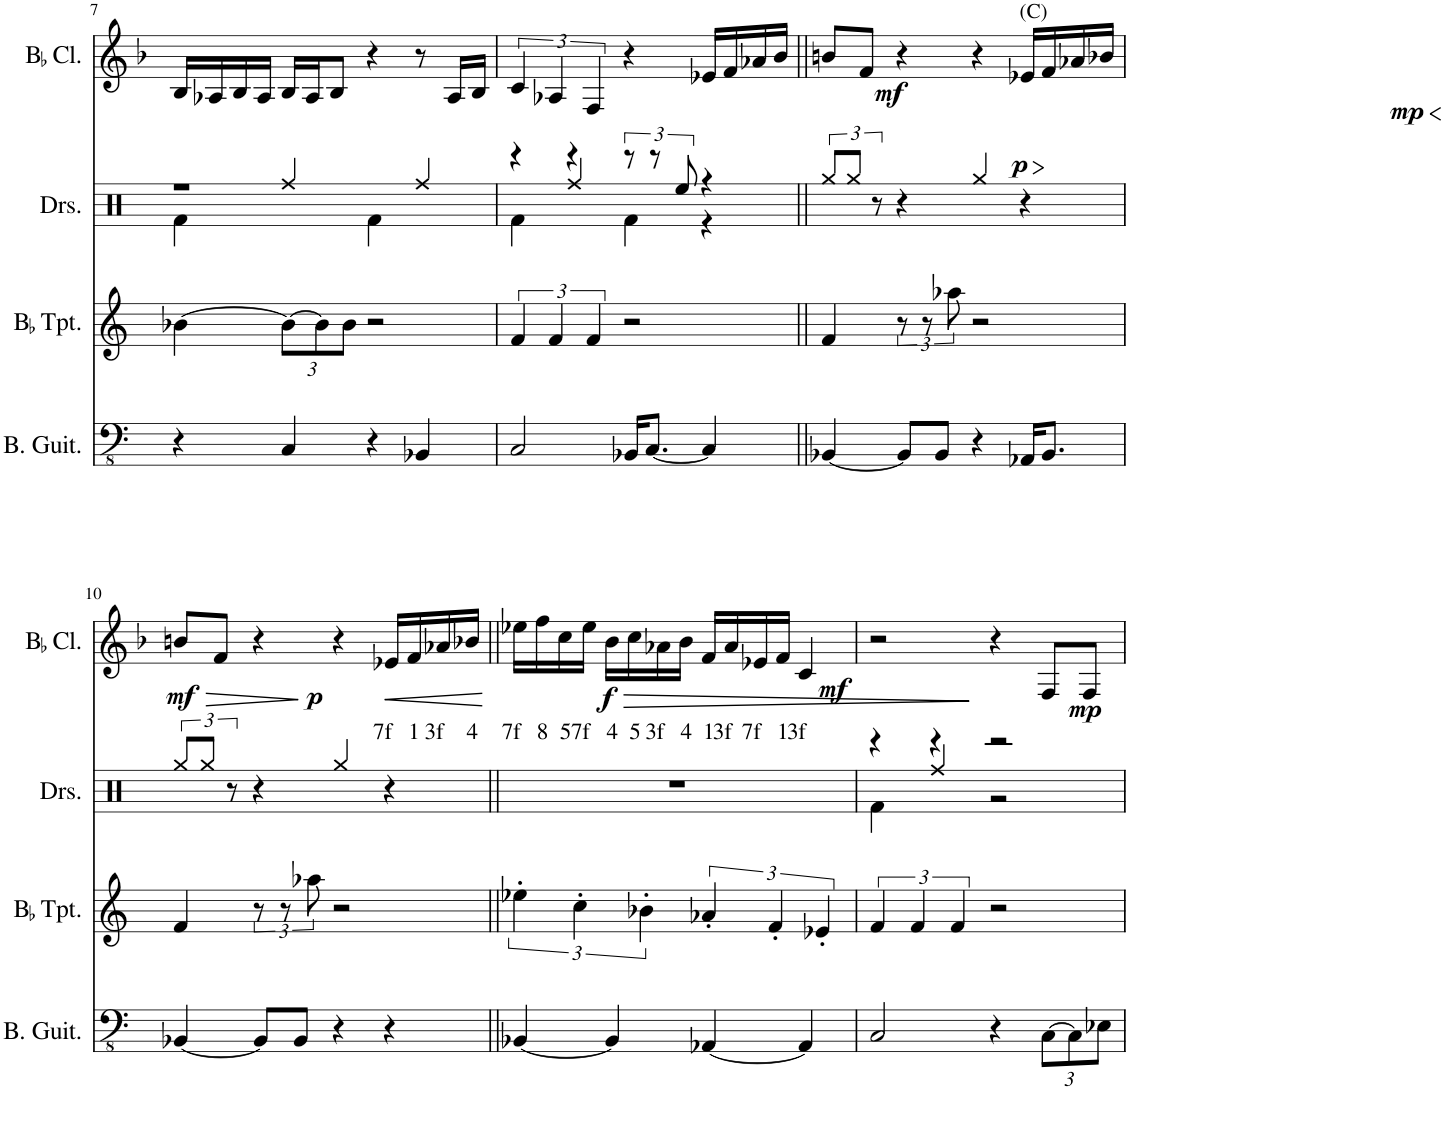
**kern	**kern	**kern	**kern	**text	**dynam
*part4	*part3	*part2	*part1	*part1	*part1
*staff4	*staff3	*staff2	*staff1	*staff1	*staff1
*I"Bass Guitar	*I"BaccidentalFlat Trumpet	*I"Drumset	*I"BaccidentalFlat Clarinet	*	*
*I'B. Guit.	*I'BaccidentalFlat Tpt.	*I'Drs.	*I'BaccidentalFlat Cl.	*	*
!!LO:PB:g=z
*clefFv4	*clefG2	*clefX	*clefG2	*	*
*	*Trd1c2	*	*Trd1c2	*	*
*k[]	*k[]	*k[]	*k[b-]	*	*
*M4/4	*M4/4	*M4/4	*M4/4	*	*
=7	=7	=7	=7	=7	=7
*	*	*^	*	*	*
4r	[4b-X\	1r	4Rf\	16B-/LL	.	.
.	.	.	.	16A-X/	.	.
.	.	.	.	16B-/	.	.
.	.	.	.	16A-/JJ	.	.
*	*Xbrackettup	*	*	*	*	*
4CC/	12b-\L_	.	4Rff/	16B-/LL	.	.
.	.	.	.	16A-/J	.	.
.	12b-\]	.	.	.	.	.
.	.	.	.	8B-/J	.	.
.	12b-\J	.	.	.	.	.
4r	2r	.	4Rf\	4r	.	.
4BBB-X/	.	.	4Rff/	8r	.	.
.	.	.	.	16A-/LL	.	.
.	.	.	.	16B-/JJ	.	.
=8	=8	=8	=8	=8	=8	=8
*	*brackettup	*	*	*	*	*
2CC/	6f/	4r	4Rf\	6c/	.	.
.	6f/	.	.	6A-X/	.	.
.	.	4r	4Rff/	.	.	.
.	6f/	.	.	6F/	.	.
16BBB-X/KL	2r	12r	4Rf\	4r	.	.
[8.CC/J	.	.	.	.	.	.
.	.	12r	.	.	.	.
.	.	12Ree/	.	.	.	.
4CC/]	.	4r	4r	16e-X/LL	.	.
.	.	.	.	16f/	.	.
.	.	.	.	16a-X/	.	.
.	.	.	.	16b-/JJ	.	.
*	*	*v	*v	*	*	*
=9||	=9||	=9||	=9||	=9||	=9||
!	!	!	!	!	!LO:DY:b
[4BBB-X/	4f/	12Rgg/L	8bn/L	.	mf
.	.	12Rgg/J	.	.	.
!	!	!	!	!	!LO:HP:b
!	!	!	!	!	!LO:DY:n=1:b
.	.	.	8f/J	.	> p
.	.	12r	.	.	.
8BBB-/L]	12r	4r	4r	.	]
.	12r	.	.	.	.
8BBB-/J	.	.	.	.	.
.	12aa-X\	.	.	.	.
4r	2r	4Rgg/	4r	.	.
!	!	!	!LO:TX:a:t=(C)	!	!
!	!	!	!	!	!LO:HP:b
!	!	!	!	!	!LO:DY:n=2:b
16AAA-X/KL	.	4r	16e-X/LL	.	< mp
8.BBB-/J	.	.	16f/	.	[
.	.	.	16a-X/	.	.
.	.	.	16b-X/JJ	.	.
!!LO:LB:g=z
=10	=10	=10	=10	=10	=10
!	!	!	!	!	!LO:HP:b
!	!	!	!	!	!LO:DY:n=1:b
[4BBB-X/	4f/	12Rgg/L	8bn/L	.	> mf
.	.	12Rgg/J	.	.	.
!	!	!	!	!	!LO:DY:n=2:b
.	.	.	8f/J	.	] p
.	.	12r	.	.	.
8BBB-/L]	12r	4r	4r	.	.
.	12r	.	.	.	.
8BBB-/J	.	.	.	.	.
.	12aa-X\	.	.	.	.
4r	2r	4Rgg/	4r	.	.
!	!	!	!	!LO:LY:b	!LO:HP:b
4r	.	4r	16e-X/LL	7f	<
!	!	!	!	!LO:LY:b	!
.	.	.	16f/	1	[
!	!	!	!	!LO:LY:b	!
.	.	.	16a-X/	3f	.
!	!	!	!	!LO:LY:b	!
.	.	.	16b-X/JJ	4	.
=11||	=11||	=11||	=11||	=11||	=11||
!	!	!	!	!LO:LY:b	!LO:HP:b
!	!	!	!	!	!LO:DY:n=1:b
[4BBB-X/	6ee-X'\	1r	16ee-X\LL	7f	> f
!	!	!	!	!LO:LY:b	!
.	.	.	16ff\	8	]
!	!	!	!	!LO:LY:b	!
.	.	.	16cc\	5	.
.	6cc'\	.	.	.	.
!	!	!	!	!LO:LY:b	!
.	.	.	16ee-\JJ	7f	.
!	!	!	!	!LO:LY:b	!LO:DY:n=2:b
4BBB-/]	.	.	16b-\LL	4	mf
!	!	!	!	!LO:LY:b	!
.	.	.	16cc\	5	.
.	6b-X'\	.	.	.	.
!	!	!	!	!LO:LY:b	!
.	.	.	16a-X\	3f	.
!	!	!	!	!LO:LY:b	!
.	.	.	16b-\JJ	4	.
!	!	!	!	!LO:LY:b	!LO:DY:n=3:b
[4AAA-X/	6a-X'/	.	16f/LL	1	mp
!	!	!	!	!LO:LY:b	!
.	.	.	16a-/	3f	.
!	!	!	!	!LO:LY:b	!
.	.	.	16e-X/	7f	.
.	6f'/	.	.	.	.
!	!	!	!	!LO:LY:b	!
.	.	.	16f/JJ	1	.
!	!	!	!	!LO:LY:b	!
4AAA-/]	.	.	4c/	3f	.
.	6e-X'/	.	.	.	.
=12	=12	=12	=12	=12	=12
*	*	*^	*	*	*
2CC/	6f/	4r	4Rf\	2r	.	.
.	6f/	.	.	.	.	.
.	.	4r	4Rff/	.	.	.
.	6f/	.	.	.	.	.
4r	2r	2r	2r	4r	.	.
*Xbrackettup	*	*	*	*	*	*
[12CC\L	.	.	.	8F/L	.	.
12CC\]	.	.	.	.	.	.
.	.	.	.	8F/J	.	.
12EE-X\J	.	.	.	.	.	.
*	*	*v	*v	*	*	*
=	=	=	=	=	=
*-	*-	*-	*-	*-	*-
